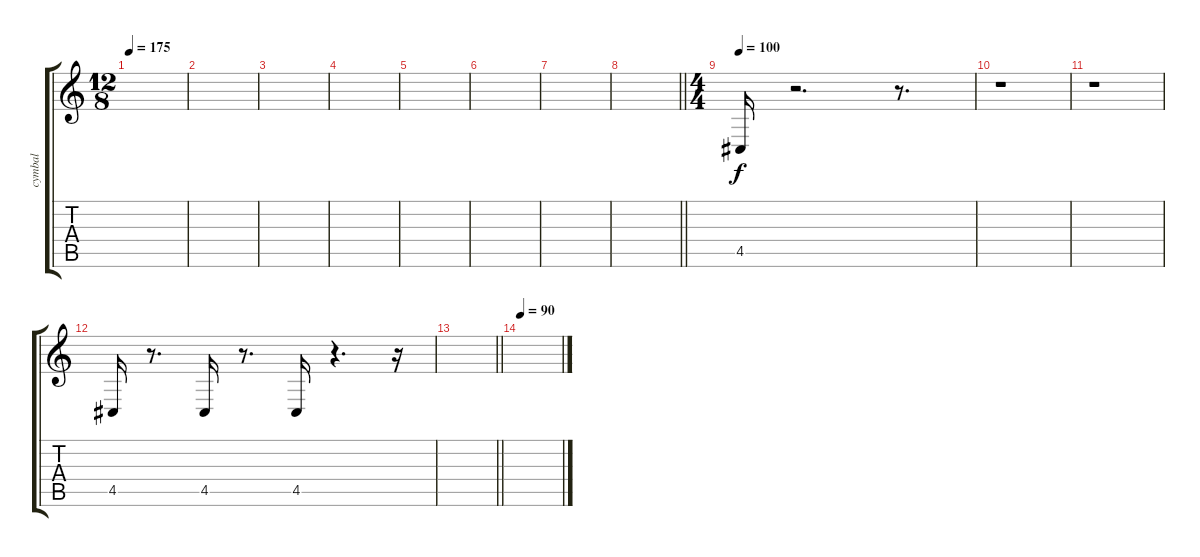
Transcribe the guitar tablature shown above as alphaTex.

\track ("cymbal" "cymbal") {instrument reversecymbal}
\staff {score tabs}
\tuning (E4 B3 G3 D3 A2 E2) {hide}
\ts (12 8)
\tempo 175
\clef g2
\ks c
|
|
|
|
|
|
|
\barLineRight lightlight
|
\ts (4 4)
\section ("" "")
\tempo 100
4.5.16 r.2{d} r.8{d} |
r.1 |
r.1 |
4.5.16 r.8{d} 4.5.16 r.8{d} 4.5.16 r.4{d} r.16 |
\barLineRight lightlight
|
\section ("" "")
\tempo 90
